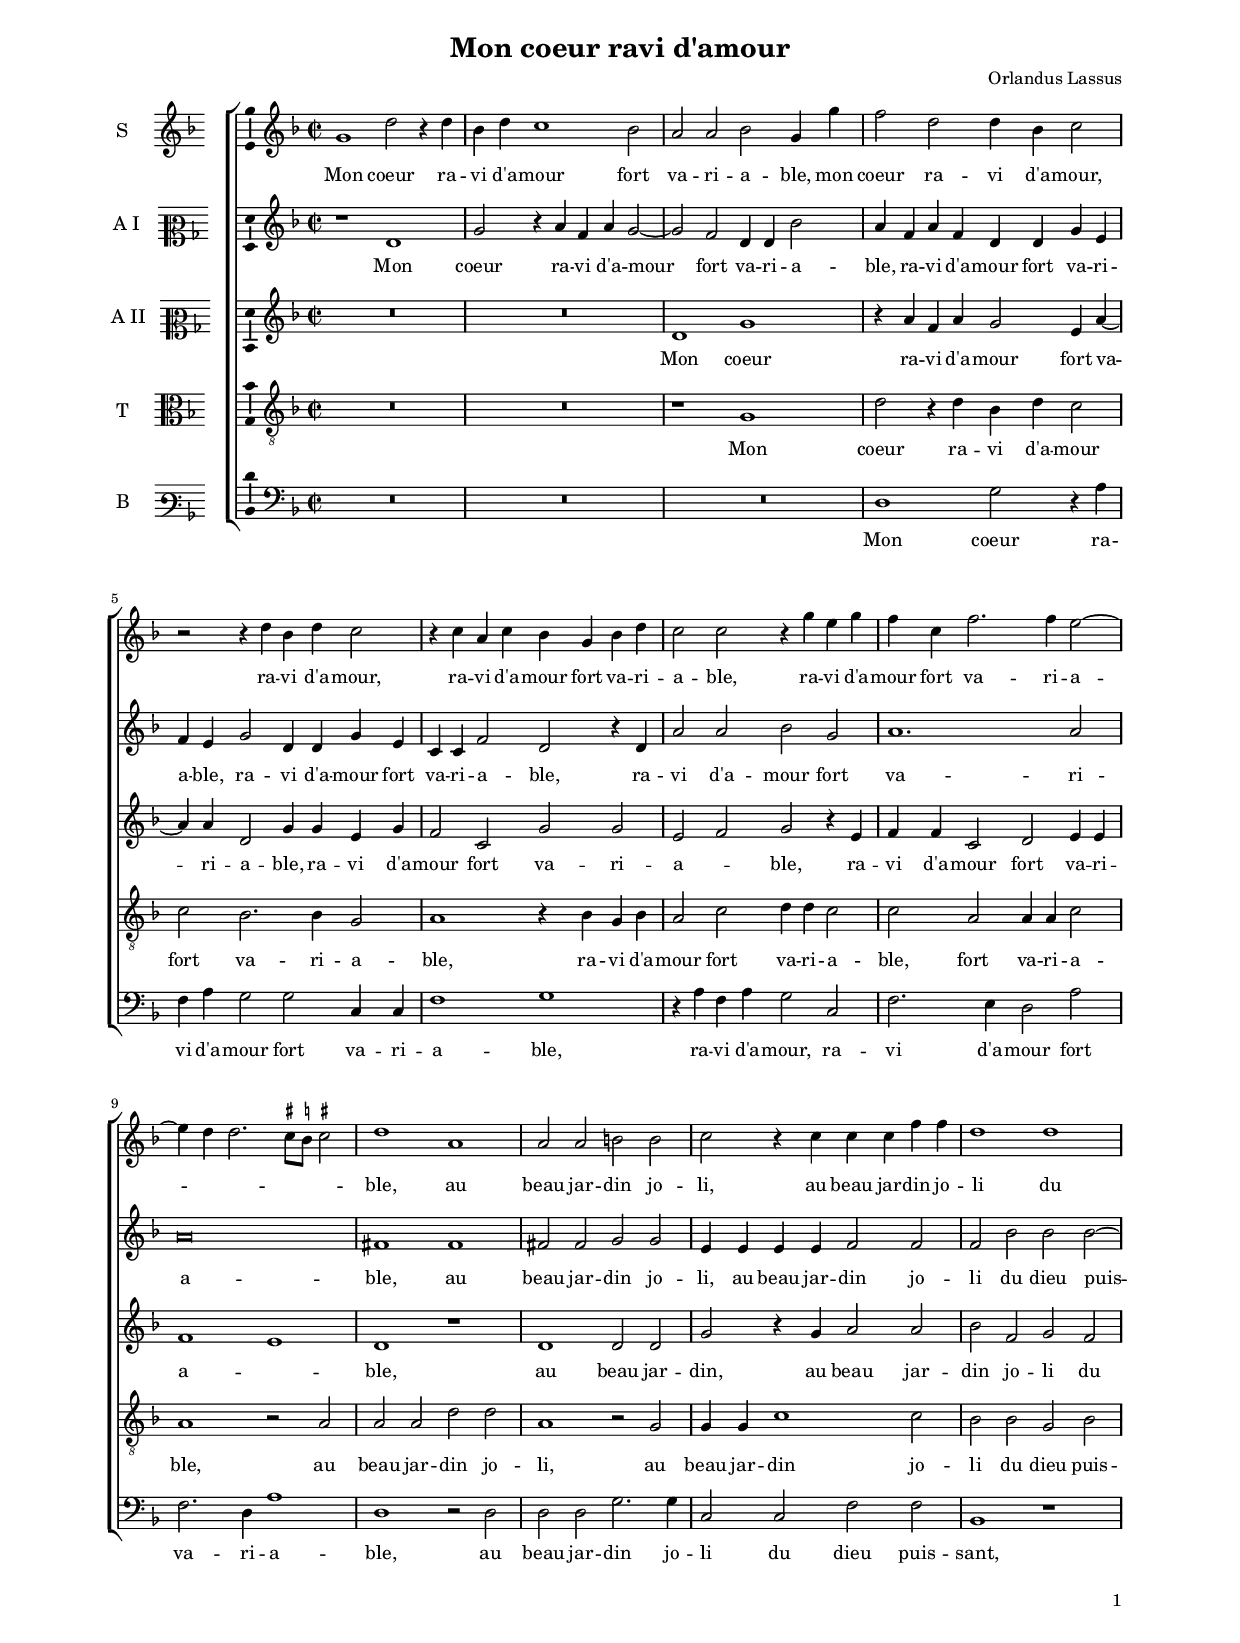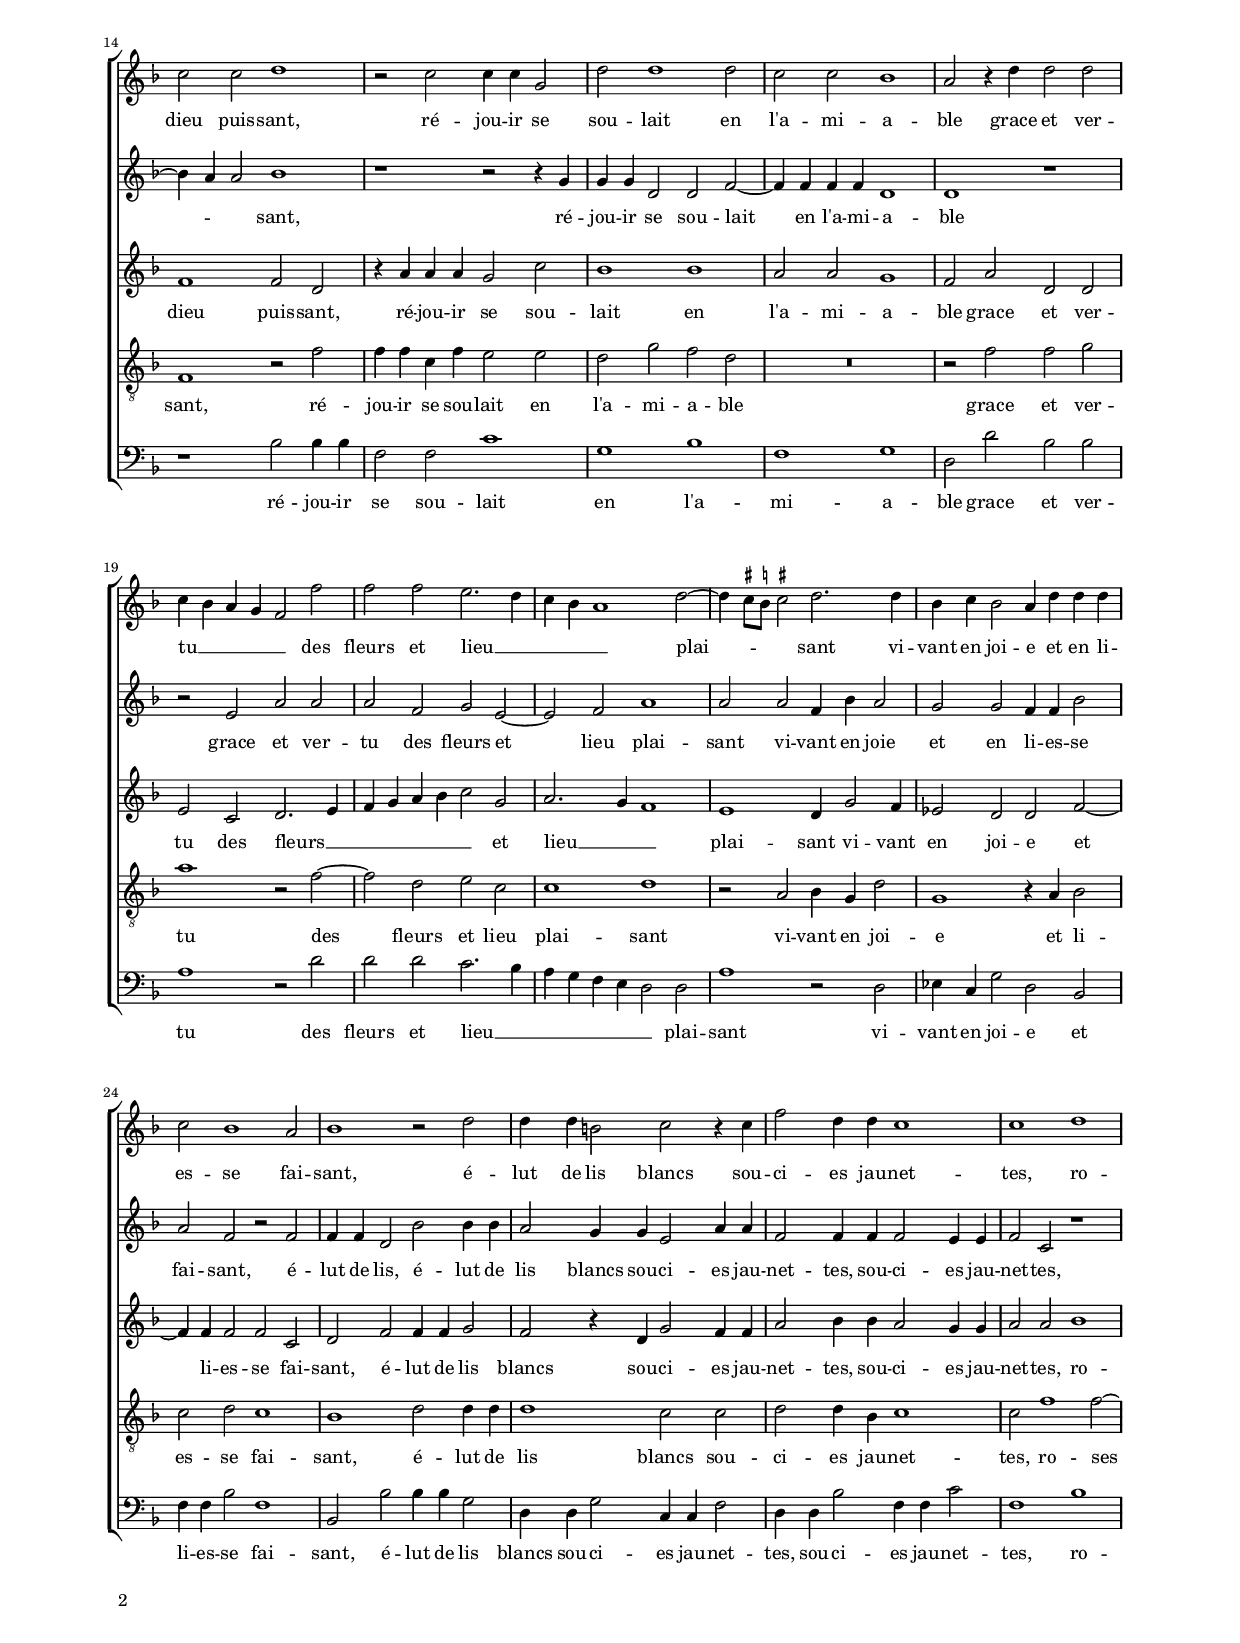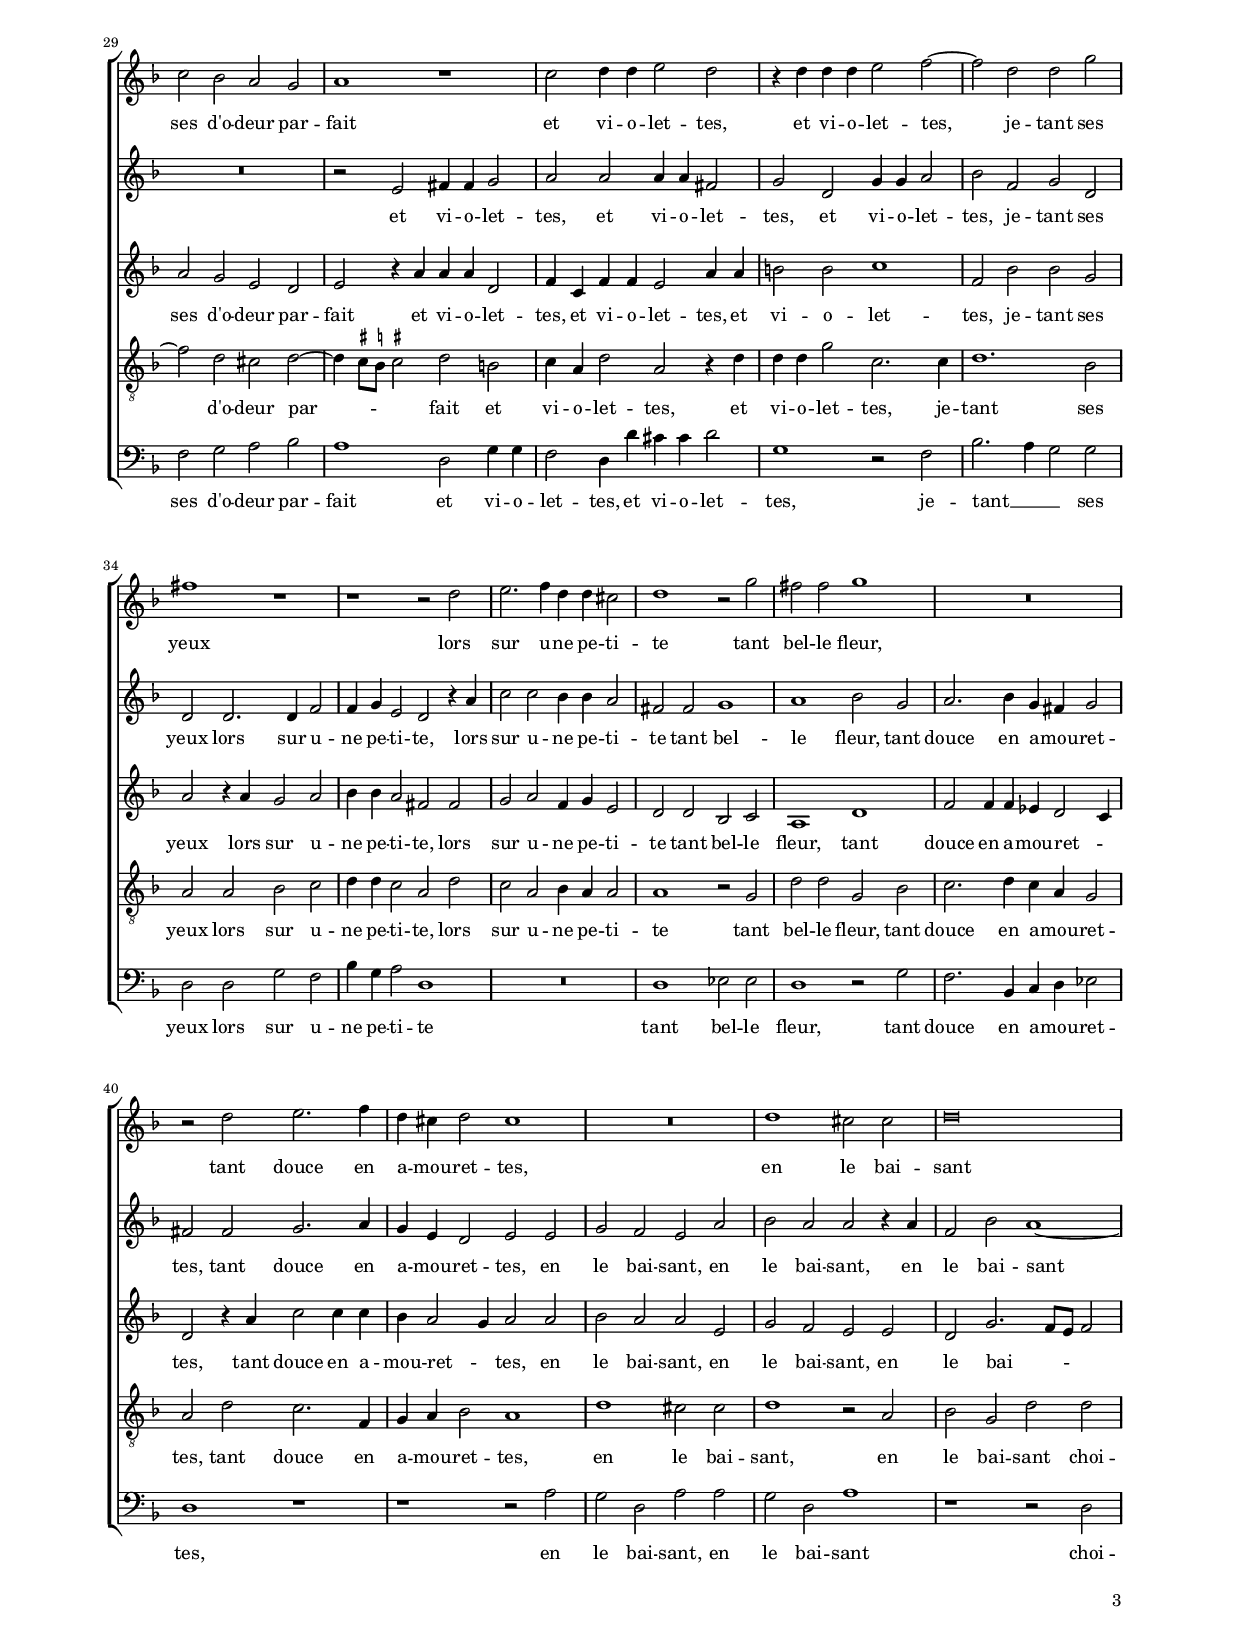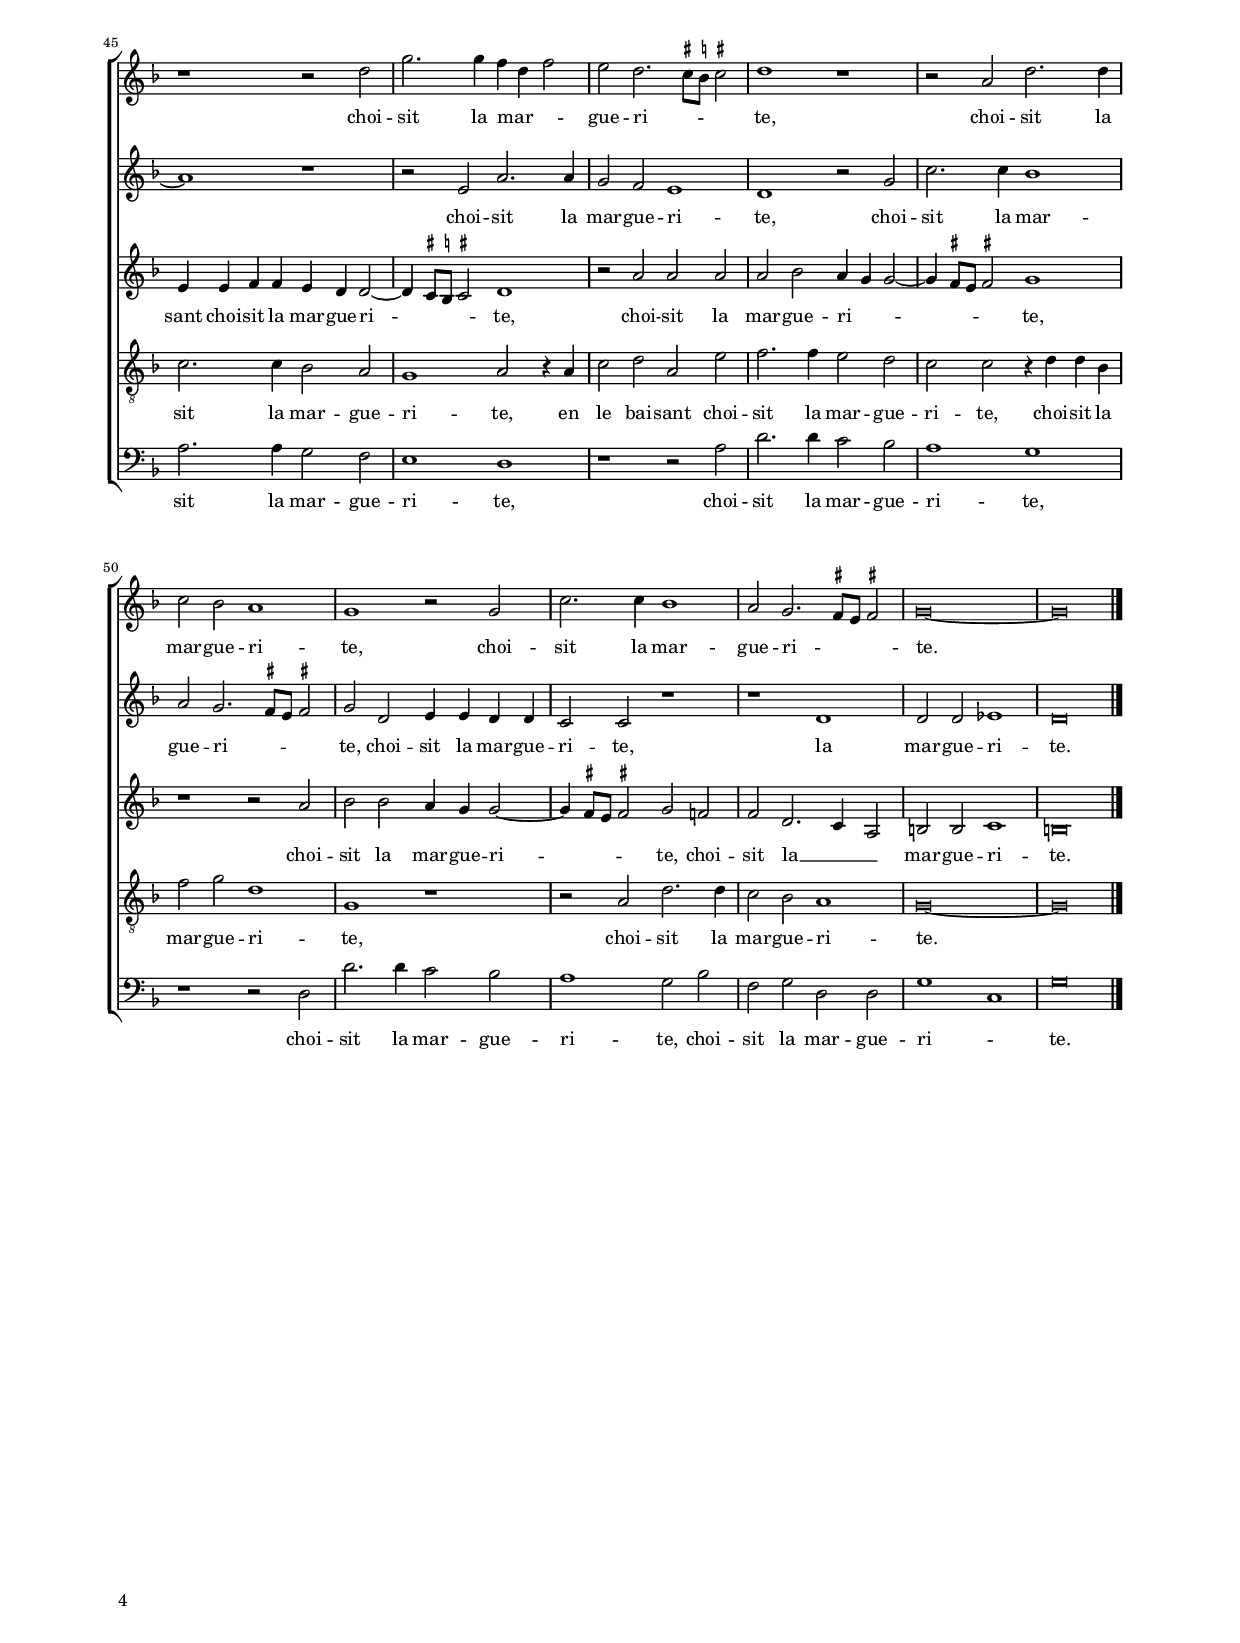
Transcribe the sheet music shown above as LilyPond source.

\header
{
  title="Mon coeur ravi d'amour"
  composer="Orlandus Lassus"
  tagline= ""
}

\version "2.24.3"
\include "deutsch.ly"
#(set-global-staff-size 15)
% #(set-default-paper-size "letter")
#(ly:set-option 'point-and-click #f)


\paper
	{
	top-margin = 1.8 \cm
	bottom-margin = 1.2 \cm
	left-margin = 2 \cm
	right-margin = 2 \cm
	ragged-bottom = ##f
	ragged-last-bottom = ##t
	print-page-number = ##f
	system-system-spacing = #'((basic-distance . 17) (minimum-distance . 13) (padding . 5) (strechability . 150))
	oddFooterMarkup=\markup   \fill-line { "" \fromproperty #'page:page-number-string }
	evenFooterMarkup=\markup  \fill-line { \fromproperty #'page:page-number-string "" }
	last-bottom-spacing = #'((basic-distance . 11) (minimum-distance . 7) (padding . 4))
%	systems-per-page = 3
%	min-systems-per-page = 3
	markup-system-spacing.basic-distance = #12
%	print-all-headers = ##t
%	print-first-page-number = ##t
%	first-page-number = 1
	}

	
global = {
	\key f \major
	\time 2/2 \set Score.measureLength = #(ly:make-moment 2/1)
	\skip 1*2*55 \bar "|."
	}

	ficta = { \once \set suggestAccidentals = ##t }

	forget = #(define-music-function (music) (ly:music?) #{
		\accidentalStyle forget
		$music
		\accidentalStyle default
		#})


incipitcantus = \markup { \score {
	{
	\set Staff.instrumentName = \markup { \fontsize #1 "S" }
	\key f \major
	\clef violin
	s4 \bar ""
	}
	\layout  {
	raggedright = ##t
	indent = 1.0 \cm
	line-width = 1.6\cm
	\context { \Staff \remove Time_signature_engraver }
	\override Staff.Clef.Y-extent = #'(0 . 0)
	}} \hspace #1 }

      
incipitaltus = \markup { \score {
	{
	\set Staff.instrumentName = \markup { \fontsize #1 "A I" }
	\key f \major
	\clef mezzosoprano
	s4 \bar ""
	}
	\layout  {
	raggedright = ##t
	indent = 1.0 \cm
	line-width = 1.6\cm
	\context { \Staff \remove Time_signature_engraver }
	\override Staff.Clef.Y-extent = #'(0 . 0)
	}} \hspace #1 }
      
      
incipitquintus = \markup { \score {
	{
	\set Staff.instrumentName = \markup { \fontsize #1 "A II" }
	\key f \major
	\clef mezzosoprano
	s4 \bar ""
	}
	\layout  {
	raggedright = ##t
	indent = 1.0 \cm
	line-width = 1.6\cm
	\context { \Staff \remove Time_signature_engraver }
	\override Staff.Clef.Y-extent = #'(0 . 0)
	}} \hspace #1 }


incipittenor = \markup { \score {
	{
	\set Staff.instrumentName = \markup { \fontsize #1 "T" }
	\key f \major
	\clef alto
	s4 \bar ""
	}
	\layout  {
	raggedright = ##t
	indent = 1.0 \cm
	line-width = 1.6\cm
	\context { \Staff \remove Time_signature_engraver }
	\override Staff.Clef.Y-extent = #'(0 . 0)
	}} \hspace #1 }
      
      
incipitbassus = \markup { \score {
	{
	\set Staff.instrumentName = \markup { \fontsize #1 "B" }
	\key f \major
	\clef varbaritone
	s4 \bar ""
	}
	\layout  {
	raggedright = ##t
	indent = 1.0 \cm
	line-width = 1.6\cm
	\context { \Staff \remove Time_signature_engraver }
	\override Staff.Clef.Y-extent = #'(0 . 0)
	}} \hspace #1 }


cantus =  \relative c''
	{
	g1 d'2 r4 d
	b4 d c1 b2
	a2 a b g4 g'
	f2 d d4 b c2
%5
	r2 r4 d b d c2 |
	r4 c a c b g b d
	c2 c r4 g' e g
	f4 c f2. f4 e2~
	e4 d d2. \ficta cis8 \ficta h \ficta cis!2
%10
	d1 a |
	a2 a h h
	c2 r4 c c c f f
	d1 d
	c2 c d1
%15
	r2 c c4 c g2 |
	d'2 d1 d2
	c2 c b1
	a2 r4 d d2 d
	c4 b a g f2 f'
%20
	f2 f e2. d4 |
	c4 b a1 d2~
	d4 \ficta cis8 \ficta h \ficta cis!2 d2. d4
	b4 c b2 a4 d d d
	c2 b1 a2
%25
	b1 r2 d |
	d4 d h2 c r4 c
	f2 d4 d c1
	c1 d
	c2 b a g
%30
	a1 r |
	c2 d4 d e2 d
	r4 d d d e2 f~
	f2 d d g
	fis1 r
%35
	r1 r2 d |
	e2. f4 d d cis2
	d1 r2 g
	fis2 fis g1
	R\breve
%40
	r2 d e2. f4 |
	d4 cis d2 cis1
	R\breve
	d1 cis2 cis
	d\breve
%45
	r1 r2 d |
	g2. g4 f d f2
	e2 d2. \ficta cis8 \ficta h \ficta cis!2
	d1 r
	r2 a d2. d4
%50
	c2 b a1 |
	g1 r2 g
	c2. c4 b1
	a2 g2. \ficta fis8 e \ficta fis!2
	g\breve~
%55
	g\breve |
	}


altus =  \relative c'
	{
	r1 d
	g2 r4 a f a g2~
	g2 f d4 d b'2
	a4 f a f d d g e
%5
	f4 e g2 d4 d g e |
	c4 c f2 d r4 d
	a'2 a b g
	a1. a2
	a\breve
%10
	fis1 fis |
	fis2 fis g g
	e4 e e e f2 f
	f2 b b b~
	b4 a a2 b1
%15
	r1 r2 r4 g |
	g4 g d2 d f~
	f4 f f f d1
	d1 r
	r2 e a a
%20
	a2 f g e~ |
	e2 f a1
	a2 a f4 b a2
	g2 g f4 f b2
	a2 f r f
%25
	f4 f d2 b' b4 b |
	a2 g4 g e2 a4 a
	f2 f4 f f2 e4 e
	f2 c r1
	R\breve
%30
	r2 e fis4 fis g2 |
	a2 a a4 a fis2
	g2 d g4 g a2
	b2 f g d
	d2 d2. d4 f2
%35
	f4 g e2 d r4 a' |
	c2 c b4 b a2
	fis2 fis g1
	a1 b2 g
	a2. b4 g fis g2
%40
	fis2 fis g2. a4 |
	g4 e d2 e e
	g2 f e a
	b2 a a r4 a
	f2 b a1~
%45
	a1 r |
	r2 e a2. a4
	g2 f e1
	d1 r2 g
	c2. c4 b1
%50
	a2 g2. \ficta fis8 e \ficta fis!2 |
	g2 d e4 e d d
	c2 c r1
	r1 d
	d2 d es1
%55
	d\breve |
	}


quintus =  \relative c'
	{
	R\breve
	R\breve
	d1 g
	r4 a f a g2 e4 a~
%5
	a4 a d,2 g4 g e g |
	f2 c g' g
	e2 f g r4 e
	f4 f c2 d e4 e
	f1 e
%10
	d1 r |
	d1 d2 d
	g2 r4 g a2 a
	b2 f g f
	f1 f2 d
%15
	r4 a' a a g2 c |
	b1 b
	a2 a g1
	f2 a d, d
	e2 c d2. e4
%20
	f4 g a b c2 g |
	a2. g4 f1
	e1 d4 g2 f4
	es2 d d f~
	f4 f f2 f c
%25
	d2 f f4 f g2 |
	f2 r4 d g2 f4 f
	a2 b4 b a2 g4 g
	a2 a b1
	a2 g e d
%30
	e2 r4 a a a d,2 |
	f4 c f f e2 a4 a
	h2 h c1
	f,2 b b g
	a2 r4 a g2 a
%35
	b4 b a2 fis fis |
	g2 a f4 g e2
	d2 d b c
	a1 d
	f2 f4 f es4 d2 c4
%40
	d2 r4 a' c2 c4 c |
	b4 a2 g4 a2 a
	b2 a a e
	g2 f e e
	d2 g2. f8 e f2
%45
	e4 e f f e d d2~ |
	d4 \ficta cis8 \ficta h \ficta cis!2 d1
	r2 a' a a
	a2 b a4 g g2~
	g4 \ficta fis8 e \ficta fis!2 g1
%50
	r1 r2 a |
	b2 b a4 g g2~
	g4 \ficta fis8 e \ficta fis!2 g f
	f2 d2. c4 a2
	h2 h c1
%55
	h\breve |
	}


tenor  =  \relative c'
	{
	R\breve
	R\breve
	r1 g
	d'2 r4 d b d c2
%5
	c2 b2. b4 g2 |
	a1 r4 b g b
	a2 c d4 d c2
	c2 a a4 a c2
	a1 r2 a
%10
	a2 a d d |
	a1 r2 g
	g4 g c1 c2
	b2 b g b
	f1 r2 f'
%15
	f4 f c f e2 e |
	d2 g f d
	R\breve
	r2 f f g
	a1 r2 f~
%20
	f2 d e c |
	c1 d
	r2 a b4 g d'2
	g,1 r4 a b2
	c2 d c1
%25
	b1 d2 d4 d |
	d1 c2 c
	d2 d4 b c1
	c2 f1 f2~
	f2 d cis d~
%30
	d4 \ficta cis8 \ficta h \ficta cis!2 d h! |
	c4 a d2 a r4 d
	d4 d g2 c,2. c4
	d1. b2
	a2 a b c
%35
	d4 d c2 a d |
	c2 a b4 a a2
	a1 r2 g
	d'2 d g, b
	c2. d4 c a g2
%40
	a2 d c2. f,4 |
	g4 a b2 a1
	d1 cis2 cis
	d1 r2 a
	b2 g d'2 d
%45
	c2. c4 b2 a |
	g1 a2 r4 a
	c2 d a e'
	f2. f4 e2 d
	c2 c r4 d d b
%50
	f'2 g d1 |
	g,1 r
	r2 a d2. d4
	c2 b a1
	g\breve~
%55
	g\breve |	
	}


bassus  =  \relative c
	{
	R\breve
	R\breve
	R\breve
	d1 g2 r4 a
%5
	f4 a g2 g c,4 c |
	f1 g
	r4 a f a g2 c,
	f2. e4 d2 a'
	f2. d4 a'1
%10
	d,1 r2 d |
	d2 d g2. g4
	c,2 c f f
	b,1 r
	r1 b'2 b4 b
%15
	f2 f c'1 |
	g1 b
	f1 g
	d2 d' b b
	a1 r2 d
%20
	d2 d c2. b4 |
	a4 g f e d2 d
	a'1 r2 d,
	es4 c g'2 d b
	f'4 f b2 f1
%25
	b,2 b' b4 b g2 |
	d4 d g2 c,4 c f2
	d4 d b'2 f4 f c'2
	f,1 b
	f2 g a b
%30
	a1 d,2 g4 g |
	f2 d4 d' cis cis d2
	g,1 r2 f
	b2. a4 g2 g
	d2 d g f
%35
	b4 g a2 d,1 |
	R\breve
	d1 es2 es
	d1 r2 g
	f2. b,4 c d es2
%40
	d1 r |
	r1 r2 a'
	g2 d a' a
	g2 d a'1
	r1 r2 d,
%45
	a'2. a4 g2 f |
	e1 d
	r1 r2 a'
	d2. d4 c2 b
	a1 g
%50
	r1 r2 d |
	d'2. d4 c2 b
	a1 g2 b
	f2 g d d
	g1 c,
%55
	g'\breve |	
	}


lyricscantus = \lyricmode {
	Mon coeur ra -- vi d'a -- mour fort va -- ri -- a -- ble,
	mon coeur ra -- vi d'a -- mour,
	ra -- vi d'a -- mour,
	ra -- vi d'a -- mour fort va -- ri -- a -- ble,
	ra -- vi d'a -- mour fort va -- ri -- a -- _ _ _ _ _ ble,
	au beau jar -- din jo -- li,
	au beau jar -- din jo -- li du dieu puis -- sant,
	ré -- jou -- ir se sou -- lait en l'a -- mi -- a -- ble
	grace et ver -- tu __ _ _ _ _ des fleurs et lieu __ _ _ _ _ plai -- _ _ _ sant
	vi -- vant en joi -- e et en li -- es -- se fai -- sant,
	é -- lut de lis blancs sou -- ci -- es jau -- net -- tes,
	ro -- ses d'o -- deur par -- fait et vi -- o -- let -- tes,
	et vi -- o -- let -- tes,
	je -- tant ses yeux lors sur u -- ne pe -- ti -- te
	tant bel -- le fleur, tant douce en a -- mou -- ret -- tes,
	en le bai -- sant
	choi -- sit la mar -- _ _ gue -- ri -- _ _ _ te,
	choi -- sit la mar -- gue -- ri -- te,
	choi -- sit la mar -- gue -- ri -- _ _ _ te.
	}


lyricsaltus = \lyricmode {
	Mon coeur ra -- vi d'a -- mour fort va -- ri -- a -- ble,
	ra -- vi d'a -- mour fort va -- ri -- a -- ble,
	ra -- vi d'a -- mour fort va -- ri -- a -- ble,
	ra -- vi d'a -- mour fort va -- ri -- a -- ble,
	au beau jar -- din jo -- li,
	au beau jar -- din jo -- li du dieu puis -- _ _ sant,
	ré -- jou -- ir se sou -- lait en l'a -- mi -- a -- ble
	grace et ver -- tu des fleurs et lieu plai -- sant
	vi -- vant en joie et en li -- es -- se fai -- sant,
	é -- lut de lis,
	é -- lut de lis blancs sou -- ci -- es jau -- net -- tes,
	sou -- ci -- es jau -- net -- tes,
	et vi -- o -- let -- tes,
	et vi -- o -- let -- tes,
	et vi -- o -- let -- tes,
	je -- tant ses yeux lors sur u -- ne pe -- ti -- te,
	lors sur u -- ne pe -- ti -- te
	tant bel -- le fleur, tant douce en a -- mou -- ret -- tes,
	tant douce en a -- mou -- ret -- tes,
	en le bai -- sant,
	en le bai -- sant,
	en le bai -- sant
	choi -- sit la mar -- gue -- ri -- te,
	choi -- sit la mar -- gue -- ri -- _ _ _ te,
	choi -- sit la mar -- gue -- ri -- te,
	la mar -- gue -- ri -- te.
	}


lyricsquintus = \lyricmode {
	Mon coeur ra -- vi d'a -- mour fort va -- ri -- a -- ble,
	ra -- vi d'a -- mour fort va -- ri -- a -- _ ble,
	ra -- vi d'a -- mour fort va -- ri -- a -- _ ble,
	au beau jar -- din,
	au beau jar -- din jo -- li du dieu puis -- sant,
	ré -- jou -- ir se sou -- lait en l'a -- mi -- a -- ble
	grace et ver -- tu des fleurs __ _ _ _ _ _ _ et lieu __ _ _ plai -- sant
	vi -- vant en joi -- e et li -- es -- se fai -- sant,
	é -- lut de lis blancs sou -- ci -- es jau -- net -- tes,
	sou -- ci -- es jau -- net -- tes,
	ro -- ses d'o -- deur par -- fait et vi -- o -- let -- tes,
	et vi -- o -- let -- tes,
	et vi -- o -- let -- tes,
	je -- tant ses yeux lors sur u -- ne pe -- ti -- te,
	lors sur u -- ne pe -- ti -- te
	tant bel -- le fleur, tant douce en a -- mou -- ret -- _ tes,
	tant douce en a -- mou -- ret -- _ tes,
	en le bai -- sant,
	en le bai -- sant,
	en le bai -- _ _ _ sant
	choi -- sit la mar -- gue -- ri -- _ _ _ te,
	choi -- sit la mar -- gue -- ri -- _ _ _ _ _ te,
	choi -- sit la mar -- gue -- ri -- _ _ _ te,
	choi -- sit la __ _ _ mar -- gue -- ri -- te.
	}


lyricstenor = \lyricmode {
	Mon coeur ra -- vi d'a -- mour fort va -- ri -- a -- ble,
	ra -- vi d'a -- mour fort va -- ri -- a -- ble,
	fort va -- ri -- a -- ble,
	au beau jar -- din jo -- li,
	au beau jar -- din jo -- li du dieu puis -- sant,
	ré -- jou -- ir se sou -- lait en l'a -- mi -- a -- ble
	grace et ver -- tu des fleurs et lieu plai -- sant
	vi -- vant en joi -- e et li -- es -- se fai -- sant,
	é -- lut de lis blancs sou -- ci -- es jau -- net -- tes,
	ro -- ses d'o -- deur par -- _ _ _ fait et vi -- o -- let -- tes,
	et vi -- o -- let -- tes,
	je -- tant ses yeux lors sur u -- ne pe -- ti -- te,
	lors sur u -- ne pe -- ti -- te
	tant bel -- le fleur, tant douce en a -- mou -- ret -- tes,
	tant douce en a -- mou -- ret -- tes,
	en le bai -- sant,
	en le bai -- sant
	choi -- sit la mar -- gue -- ri -- te,
	en le bai -- sant
	choi -- sit la mar -- gue -- ri -- te,
	choi -- sit la mar -- gue -- ri -- te,
	choi -- sit la mar -- gue -- ri -- te.
	}


lyricsbassus = \lyricmode {
	Mon coeur ra -- vi d'a -- mour fort va -- ri -- a -- ble,
	ra -- vi d'a -- mour,
	ra -- vi d'a -- mour fort va -- ri -- a -- ble,
	au beau jar -- din jo -- li du dieu puis -- sant,
	ré -- jou -- ir se sou -- lait en l'a -- mi -- a -- ble
	grace et ver -- tu des fleurs et lieu __ _ _ _ _ _ _ plai -- sant
	vi -- vant en joi -- e et li -- es -- se fai -- sant,
	é -- lut de lis blancs sou -- ci -- es jau -- net -- tes,
	sou -- ci -- es jau -- net -- tes,
	ro -- ses d'o -- deur par -- fait et vi -- o -- let -- tes,
	et vi -- o -- let -- tes,
	je -- tant __ _ _ ses yeux lors sur u -- ne pe -- ti -- te
	tant bel -- le fleur, tant douce en a -- mou -- ret -- tes,
	en le bai -- sant,
	en le bai -- sant
	choi -- sit la mar -- gue -- ri -- te,
	choi -- sit la mar -- gue -- ri -- te,
	choi -- sit la mar -- gue -- ri -- te,
	choi -- sit la mar -- gue -- ri -- _ te.
	}


\score
{  
	\transpose c c {
	\new ChoirStaff \with { \override StaffGrouper.staff-staff-spacing.basic-distance = #12 }
	<<

	\new Staff << \global
	\new Voice="v1" {
		\set Staff.instrumentName=\incipitcantus
%		\set Staff.instrumentName= "S"
		\set Staff.midiInstrument = "reed organ"
		\clef violin
		\cantus }
	\new Lyrics \lyricsto "v1" {\lyricscantus }
	>>


	\new Staff << \global
	\new Voice="v2" {
		\set Staff.instrumentName=\incipitaltus
%		\set Staff.instrumentName= "A"
		\set Staff.midiInstrument = "reed organ"
		\clef violin 
		\altus}
	\new Lyrics \lyricsto "v2" {\lyricsaltus }
	>>


	\new Staff << \global
	\new Voice="v5" {
		\set Staff.instrumentName=\incipitquintus
%		\set Staff.instrumentName= "Q"
		\set Staff.midiInstrument = "reed organ"
		\clef violin
		\quintus}
	\new Lyrics \lyricsto "v5" {\lyricsquintus }
	>>
	

	\new Staff << \global
	\new Voice="v3" {
		\set Staff.instrumentName=\incipittenor
%		\set Staff.instrumentName= "T"
		\set Staff.midiInstrument = "reed organ"
		\clef "G_8"
		\tenor }
	\new Lyrics \lyricsto "v3" {\lyricstenor }
	>>


	\new Staff << \global
	\new Voice="v4" {
		\set Staff.instrumentName=\incipitbassus
%		\set Staff.instrumentName= "B"
		\set Staff.midiInstrument = "reed organ"
		\clef bass 
		\bassus }
	\new Lyrics \lyricsto "v4" {\lyricsbassus}
	>>

	>>
	} % transpose

	\layout
	{
	indent = 2\cm
	\context { \Lyrics \override VerticalAxisGroup.nonstaff-relatedstaff-spacing.padding = #1.4 }
%	\context { \Lyrics \override LyricText.font-size = #1 }
	\context { \Staff \consists Ambitus_engraver }
	\context { \Score \override BarNumber.padding = #2 }
	\context { \Voice \override NoteHead.style = #'baroque }
	}

\midi
	{
	\tempo 2 = 90
	}

}


% EOF
